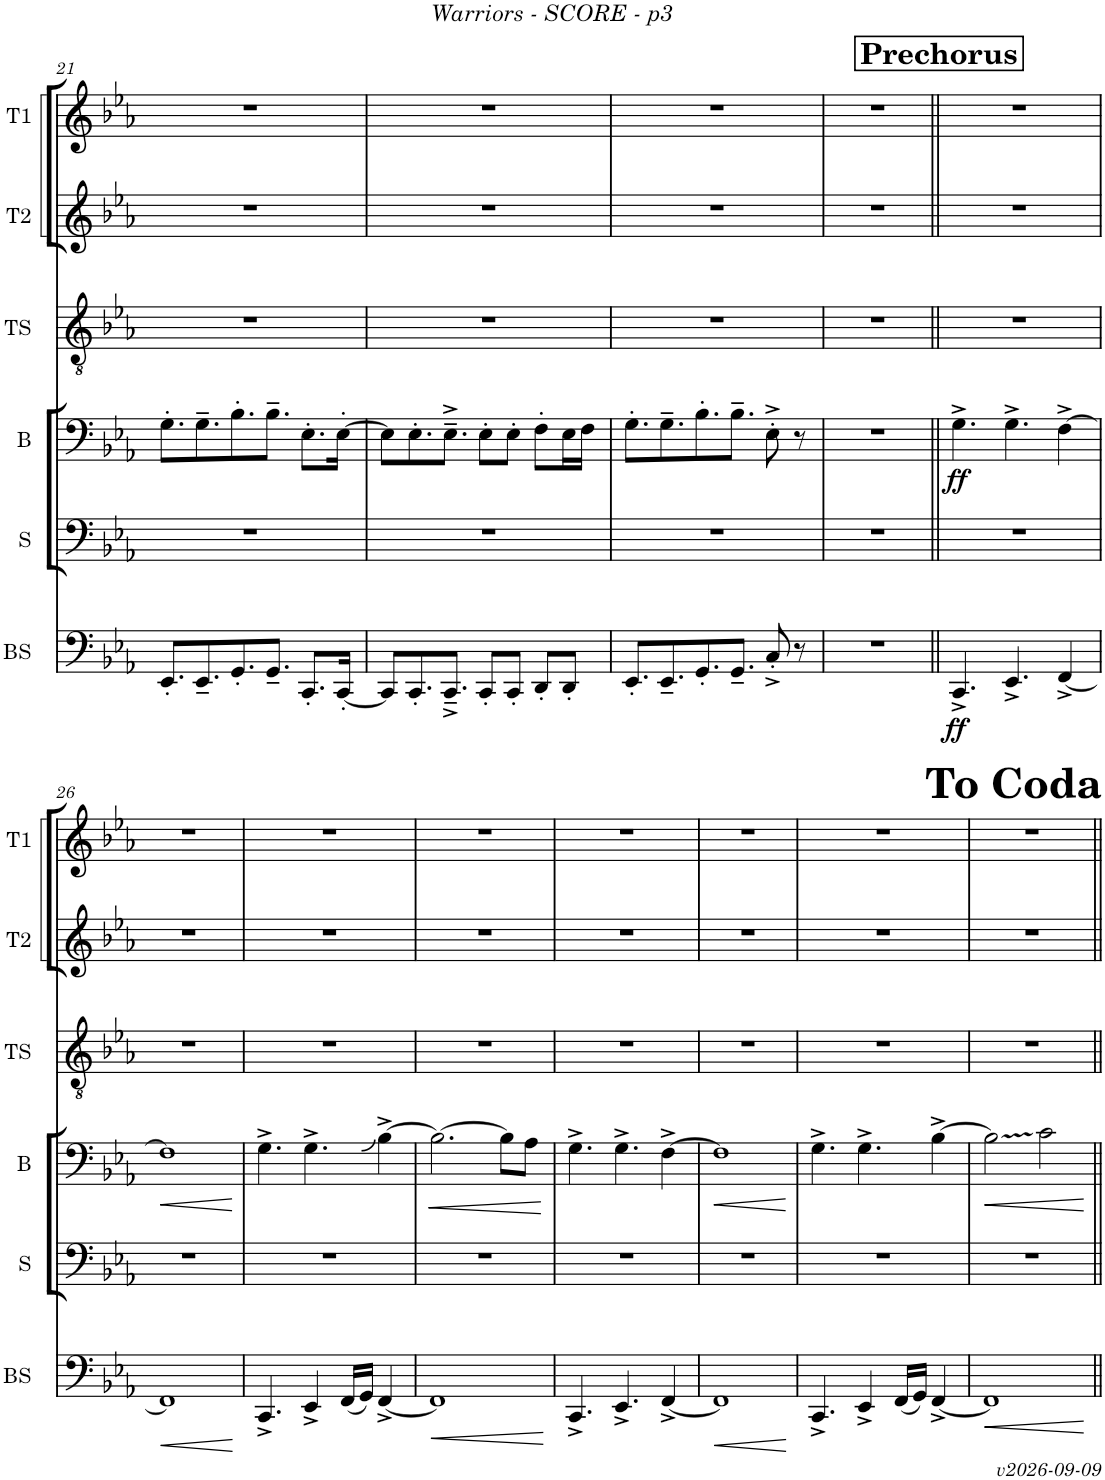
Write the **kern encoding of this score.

**kern	**dynam	**kern	**kern	**dynam	**kern	**kern	**kern
*part6	*part6	*part5	*part4	*part4	*part3	*part2	*part1
*staff6	*staff6	*staff5	*staff4	*staff4	*staff3	*staff2	*staff1
*I"Bari Sax	*	*I"Sousa	*I"Trombone	*	*I"Tenor Sax	*I"Trumpet 2	*I"Trumpet 1
*I'BS	*	*I'S	*	*	*I'TS	*I'T2	*I'T1
!!LO:PB:g=z
*clefF4	*	*clefF4	*clefF4	*	*clefGv2	*clefG2	*clefG2
*Trd12c21	*	*	*	*	*Trd8c14	*Trd1c2	*Trd1c2
*k[b-e-a-]	*	*k[b-e-a-]	*k[b-e-a-]	*	*k[b-e-a-]	*k[b-e-a-]	*k[b-e-a-]
*M4/4	*	*M4/4	*M4/4	*	*M4/4	*M4/4	*M4/4
=21	=21	=21	=21	=21	=21	=21	=21
8.EE-'/L	.	1r	8.G'\L	.	1r	1r	1r
8.EE-~/	.	.	8.G~\	.	.	.	.
8.GG'/	.	.	8.B-'\	.	.	.	.
8.GG~/J	.	.	8.B-~\J	.	.	.	.
8.CC'/L	.	.	8.E-'\L	.	.	.	.
[16CC'/Jk	.	.	[16E-'\Jk	.	.	.	.
=22	=22	=22	=22	=22	=22	=22	=22
8CC/L]	.	1r	8E-\L]	.	1r	1r	1r
8.CC'/	.	.	8.E-'\	.	.	.	.
8.CC~^/J	.	.	8.E-~^\J	.	.	.	.
8CC'/L	.	.	8E-'\L	.	.	.	.
8CC'/J	.	.	8E-'\J	.	.	.	.
8DD'/L	.	.	8F'\L	.	.	.	.
8DD'/J	.	.	16E-\L	.	.	.	.
.	.	.	16F\JJ	.	.	.	.
=23	=23	=23	=23	=23	=23	=23	=23
8.EE-'/L	.	1r	8.G'\L	.	1r	1r	1r
8.EE-~/	.	.	8.G~\	.	.	.	.
8.GG'/	.	.	8.B-'\	.	.	.	.
8.GG~/J	.	.	8.B-~\J	.	.	.	.
8C'^/	.	.	8E-'^\	.	.	.	.
8r	.	.	8r	.	.	.	.
=24	=24	=24	=24	=24	=24	=24	=24
1r	.	1r	1r	.	1r	1r	1r
!!LO:REH:place=s1:a:B:fs=14:t=Prechorus
=25||	=25||	=25||	=25||	=25||	=25||	=25||	=25||
!	!LO:DY:b	!	!	!LO:DY:b	!	!	!
4.CC^/	ff	1r	4.G^\	ff	1r	1r	1r
4.EE-^/	.	.	4.G^\	.	.	.	.
[4FF^/	.	.	[4F^\	.	.	.	.
!!LO:LB:g=z
=26	=26	=26	=26	=26	=26	=26	=26
!	!LO:HP:b	!	!	!LO:HP:b	!	!	!
1FF]	<	1r	1F]	<	1r	1r	1r
.	[	.	.	[	.	.	.
=27	=27	=27	=27	=27	=27	=27	=27
4.CC^/	.	1r	4.G^\	.	1r	1r	1r
4EE-^/	.	.	4.G^\	.	.	.	.
(16FF/LL	.	.	.	.	.	.	.
16GG/JJ)	.	.	.	.	.	.	.
[4FF^/	.	.	[4B-^\	.	.	.	.
=28	=28	=28	=28	=28	=28	=28	=28
!	!LO:HP:b	!	!	!LO:HP:b	!	!	!
1FF]	<	1r	2.B-\_	<	1r	1r	1r
.	.	.	8B-\L]	.	.	.	.
.	.	.	8A-\J	.	.	.	.
.	[	.	.	[	.	.	.
=29	=29	=29	=29	=29	=29	=29	=29
4.CC^/	.	1r	4.G^\	.	1r	1r	1r
4.EE-^/	.	.	4.G^\	.	.	.	.
[4FF^/	.	.	[4F^\	.	.	.	.
=30	=30	=30	=30	=30	=30	=30	=30
!	!LO:HP:b	!	!	!LO:HP:b	!	!	!
1FF]	<	1r	1F]	<	1r	1r	1r
.	[	.	.	[	.	.	.
=31	=31	=31	=31	=31	=31	=31	=31
4.CC^/	.	1r	4.G^\	.	1r	1r	1r
4EE-^/	.	.	4.G^\	.	.	.	.
(16FF/LL	.	.	.	.	.	.	.
16GG/JJ)	.	.	.	.	.	.	.
[4FF^/	.	.	[4B-^\	.	.	.	.
=32	=32	=32	=32	=32	=32	=32	=32
!	!LO:HP:b	!	!	!LO:HP:b	!	!	!
1FF]	<	1r	2B-\]	<	1r	1r	1r
.	.	.	2c\	.	.	.	.
.	[	.	.	[	.	.	.
=||	=||	=||	=||	=||	=||	=||	=||
*-	*-	*-	*-	*-	*-	*-	*-
